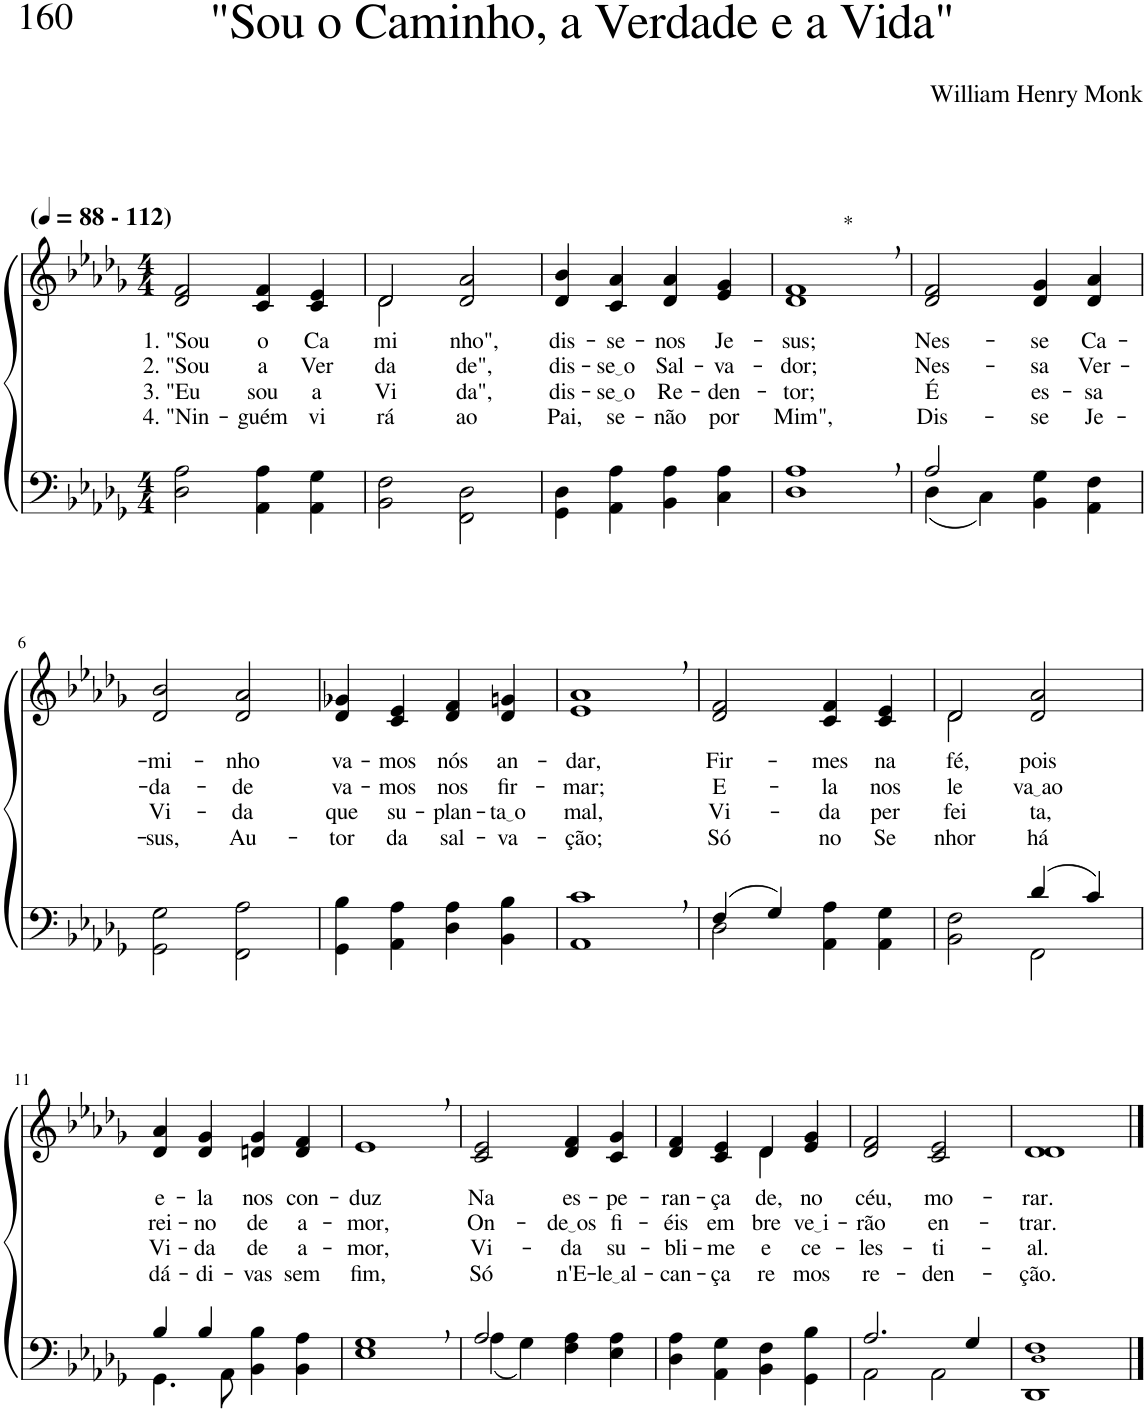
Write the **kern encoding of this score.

**kern	**kern	**text	**text	**text	**text
*part2	*part1	*part1	*part1	*part1	*part1
*staff2	*staff1	*staff1	*staff1	*staff1	*staff1
*I"Parte III e IV	*I"Parte I e II	*	*	*	*
*clefF4	*clefG2	*	*	*	*
*Trd-1c-2	*Trd-1c-2	*	*	*	*
*k[b-e-a-d-g-]	*k[b-e-a-d-g-]	*	*	*	*
*M4/4	*M4/4	*	*	*	*
*MM88	*MM88	*	*	*	*
=1	=1	=1	=1	=1	=1
!	!LO:TX:a:B:t=(	!	!	!	!
!	!LO:TX:a:B:t=- 112)	!	!	!	!
!	!	!LO:LY:b	!LO:LY:b	!LO:LY:b	!LO:LY:b
2D-\ 2A-\	2d-/ 2f/	1. "Sou	2. "Sou	3. "Eu	4. "Nin-
!	!	!LO:LY:b	!LO:LY:b	!LO:LY:b	!LO:LY:b
4AA-\ 4A-\	4c/ 4f/	o	a	sou	-guém
!	!	!LO:LY:b	!LO:LY:b	!LO:LY:b	!LO:LY:b
4AA-\ 4G-\	4c/ 4e-/	Ca-	Ver-	a	vi-
=2	=2	=2	=2	=2	=2
*	*^	*	*	*	*
!	!	!	!LO:LY:b	!LO:LY:b	!LO:LY:b	!LO:LY:b
2BB-\ 2F\	2d-/	2d-\	-mi-	-da-	Vi-	-rá
!	!	!	!LO:LY:b	!LO:LY:b	!LO:LY:b	!LO:LY:b
2FF\ 2D-\	2d-/ 2a-/	2ryy	-nho",	-de",	-da",	ao
=3	=3	=3	=3	=3	=3	=3
!	!	!	!LO:LY:b	!LO:LY:b	!LO:LY:b	!LO:LY:b
*	*v	*v	*	*	*	*
4GG-\ 4D-\	4d-/ 4b-/	dis-	dis-	dis-	Pai,
!	!	!LO:LY:b	!LO:LY:b	!LO:LY:b	!LO:LY:b
4AA-\ 4A-\	4c/ 4a-/	-se-	se o	se o	se-
!	!	!LO:LY:b	!LO:LY:b	!LO:LY:b	!LO:LY:b
4BB-\ 4A-\	4d-/ 4a-/	-nos	Sal-	Re-	-não
!	!	!LO:LY:b	!LO:LY:b	!LO:LY:b	!LO:LY:b
4C\ 4A-\	4e-/ 4g-/	Je-	-va-	-den-	por
=4	=4	=4	=4	=4	=4
!	!LO:TX:a:t=*	!	!	!	!
!	!	!LO:LY:b	!LO:LY:b	!LO:LY:b	!LO:LY:b
1D-, 1A-,	1d-, 1f,	-sus;	-dor;	-tor;	Mim",
=5	=5	=5	=5	=5	=5
*^	*	*	*	*	*
!	!	!	!LO:LY:b	!LO:LY:b	!LO:LY:b	!LO:LY:b
2A-/	(4D-\	2d-/ 2f/	Nes-	Nes-	É	Dis-
.	4C\)	.	.	.	.	.
!	!	!	!LO:LY:b	!LO:LY:b	!LO:LY:b	!LO:LY:b
2ryy	4BB-\ 4G-\	4d-/ 4g-/	-se	-sa	es-	-se
!	!	!	!LO:LY:b	!LO:LY:b	!LO:LY:b	!LO:LY:b
.	4AA-\ 4F\	4d-/ 4a-/	Ca-	Ver-	-sa	Je-
!!LO:LB:g=z
=6	=6	=6	=6	=6	=6	=6
!	!	!	!LO:LY:b	!LO:LY:b	!LO:LY:b	!LO:LY:b
*v	*v	*	*	*	*	*
2GG-\ 2G-\	2d-/ 2b-/	-mi-	-da-	Vi-	-sus,
!	!	!LO:LY:b	!LO:LY:b	!LO:LY:b	!LO:LY:b
2FF\ 2A-\	2d-/ 2a-/	-nho	-de	-da	Au-
=7	=7	=7	=7	=7	=7
!	!	!LO:LY:b	!LO:LY:b	!LO:LY:b	!LO:LY:b
4GG-\ 4B-\	4d-/ 4g-X/	va-	va-	que	-tor
!	!	!LO:LY:b	!LO:LY:b	!LO:LY:b	!LO:LY:b
4AA-\ 4A-\	4c/ 4e-/	-mos	-mos	su-	da
!	!	!LO:LY:b	!LO:LY:b	!LO:LY:b	!LO:LY:b
4D-\ 4A-\	4d-/ 4f/	nós	nos	-plan-	sal-
!	!	!LO:LY:b	!LO:LY:b	!LO:LY:b	!LO:LY:b
4BB-\ 4B-\	4d-/ 4gn/	an-	fir-	ta o	-va-
=8	=8	=8	=8	=8	=8
!	!	!LO:LY:b	!LO:LY:b	!LO:LY:b	!LO:LY:b
1AA-, 1c,	1e-, 1a-,	-dar,	-mar;	mal,	-ção;
=9	=9	=9	=9	=9	=9
*^	*	*	*	*	*
!	!	!	!LO:LY:b	!LO:LY:b	!LO:LY:b	!LO:LY:b
(4F/	2D-\	2d-/ 2f/	Fir-	E-	Vi-	Só
4G-/)	.	.	.	.	.	.
!	!	!	!LO:LY:b	!LO:LY:b	!LO:LY:b	!LO:LY:b
2ryy	4AA-\ 4A-\	4c/ 4f/	-mes	-la	-da	no
!	!	!	!LO:LY:b	!LO:LY:b	!LO:LY:b	!LO:LY:b
.	4AA-\ 4G-\	4c/ 4e-/	na	nos	per-	Se-
=10	=10	=10	=10	=10	=10	=10
*	*	*^	*	*	*	*
!	!	!	!	!LO:LY:b	!LO:LY:b	!LO:LY:b	!LO:LY:b
2ryy	2BB-\ 2F\	2d-/	2d-\	fé,	le-	-fei-	-nhor
!	!	!	!	!LO:LY:b	!LO:LY:b	!LO:LY:b	!LO:LY:b
(4d-/	2FF\	2d-/ 2a-/	2ryy	pois	va ao	-ta,	há
4c/)	.	.	.	.	.	.	.
*	*	*v	*v	*	*	*	*
!!LO:LB:g=z
=11	=11	=11	=11	=11	=11	=11
*k[b-e-a-d-g-]	*	*k[b-e-a-d-g-]	*	*	*	*
!	!	!	!LO:LY:b	!LO:LY:b	!LO:LY:b	!LO:LY:b
4B-/	4.GG-\	4d-/ 4a-/	e-	rei-	Vi-	dá-
!	!	!	!LO:LY:b	!LO:LY:b	!LO:LY:b	!LO:LY:b
4B-/	.	4d-/ 4g-/	-la	-no	-da	-di-
.	8AA-\	.	.	.	.	.
!	!	!	!LO:LY:b	!LO:LY:b	!LO:LY:b	!LO:LY:b
2ryy	4BB-\ 4B-\	4dn/ 4g-/	nos	de	de	-vas
!	!	!	!LO:LY:b	!LO:LY:b	!LO:LY:b	!LO:LY:b
.	4BB-\ 4A-\	4d/ 4f/	con-	a-	a-	sem
=12	=12	=12	=12	=12	=12	=12
!	!	!	!LO:LY:b	!LO:LY:b	!LO:LY:b	!LO:LY:b
*v	*v	*	*	*	*	*
1E-, 1G-,	1e-,	-duz	-mor,	-mor,	fim,
=13	=13	=13	=13	=13	=13
*^	*	*	*	*	*
!	!	!	!LO:LY:b	!LO:LY:b	!LO:LY:b	!LO:LY:b
2A-/	(4A-\	2c/ 2e-/	Na	On-	Vi-	Só
.	4G-\)	.	.	.	.	.
!	!	!	!LO:LY:b	!LO:LY:b	!LO:LY:b	!LO:LY:b
2ryy	4F\ 4A-\	4d-/ 4f/	es-	de os	-da	n'E-
!	!	!	!LO:LY:b	!LO:LY:b	!LO:LY:b	!LO:LY:b
.	4E-\ 4A-\	4c/ 4g-/	-pe-	fi-	su-	le al
=14	=14	=14	=14	=14	=14	=14
!	!	!	!LO:LY:b	!LO:LY:b	!LO:LY:b	!LO:LY:b
*v	*v	*^	*	*	*	*
4D-\ 4A-\	4d-/ 4f/	2ryy	-ran-	-éis	-bli-	-can-
!	!	!	!LO:LY:b	!LO:LY:b	!LO:LY:b	!LO:LY:b
4AA-\ 4G-\	4c/ 4e-/	.	-ça	em	-me	-ça-
!	!	!	!LO:LY:b	!LO:LY:b	!LO:LY:b	!LO:LY:b
4BB-\ 4F\	4d-/	4d-\	de,	bre-	e	-re-
!	!	!	!LO:LY:b	!LO:LY:b	!LO:LY:b	!LO:LY:b
4GG-\ 4B-\	4e-/ 4g-/	4ryy	no	ve i	ce-	-mos
=15	=15	=15	=15	=15	=15	=15
*^	*	*	*	*	*	*
!	!	!	!	!LO:LY:b	!LO:LY:b	!LO:LY:b	!LO:LY:b
*	*	*v	*v	*	*	*	*
2.A-/	2AA-\	2d-/ 2f/	céu,	-rão	-les-	re-
!	!	!	!LO:LY:b	!LO:LY:b	!LO:LY:b	!LO:LY:b
.	2AA-\	2c/ 2e-/	mo-	en-	-ti-	-den-
4G-/	.	.	.	.	.	.
*v	*v	*	*	*	*	*
=16	=16	=16	=16	=16	=16
!	!	!LO:LY:b	!LO:LY:b	!LO:LY:b	!LO:LY:b
1DD- 1D-! 1F	1d- 1d-	-rar.	-trar.	-al.	-ção.
==	==	==	==	==	==
*-	*-	*-	*-	*-	*-
